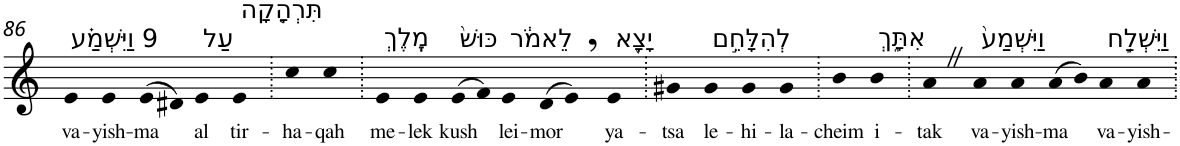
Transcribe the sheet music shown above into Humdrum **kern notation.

**kern	**text
*part1	*part1
*staff1	*staff1
*I"Piano	*
*I'Pno	*
!!LO:PB:g=z
*clefG2	*
*k[]	*
=86	=86
!LO:TX:a:t=9 וַיִּשְׁמַ֗ע	!
!	!LO:LY:b
4e	va-
!	!LO:LY:b
4e	-yish-
!	!LO:LY:b
(>8e	-ma
8d#X)	.
!LO:TX:a:t=עַל	!
!	!LO:LY:b
4e	al
!LO:TX:a:t=תִּרְהָ֤קָה	!
!	!LO:LY:b
4e	tir-
=87.	=87.
!	!LO:LY:b
4cc	-ha-
!	!LO:LY:b
4cc	-qah
=88.	=88.
!LO:TX:a:t=מֶֽלֶךְ	!
!	!LO:LY:b
4e	me-
!	!LO:LY:b
4e	-lek
!LO:TX:a:t=כּוּשׁ֙	!
!	!LO:LY:b
(>8e	kush
8f)	.
!LO:TX:a:t=לֵאמֹ֔ר	!
!	!LO:LY:b
4e	lei-
!	!LO:LY:b
(>8d	-mor
8e,)	.
!LO:TX:a:t=יָצָ֖א	!
!	!LO:LY:b
4e	ya-
=89.	=89.
!	!LO:LY:b
4g#X	-tsa
!LO:TX:a:t=לְהִלָּחֵ֣ם	!
!	!LO:LY:b
4g#	le-
!	!LO:LY:b
4g#	-hi-
!	!LO:LY:b
4g#	-la-
=90.	=90.
!	!LO:LY:b
4b	-cheim
!LO:TX:a:t=אִתָּ֑ךְ	!
!	!LO:LY:b
4b	i-
=91.	=91.
!	!LO:LY:b
4aZ	-tak
!LO:TX:a:t=וַיִּשְׁמַע֙	!
!	!LO:LY:b
4a	va-
!	!LO:LY:b
4a	-yish-
!	!LO:LY:b
(8a	-ma
8b)	.
!LO:TX:a:t=וַיִּשְׁלַ֣ח	!
!	!LO:LY:b
4a	va-
!	!LO:LY:b
4a	-yish-
=.	=.
*-	*-
